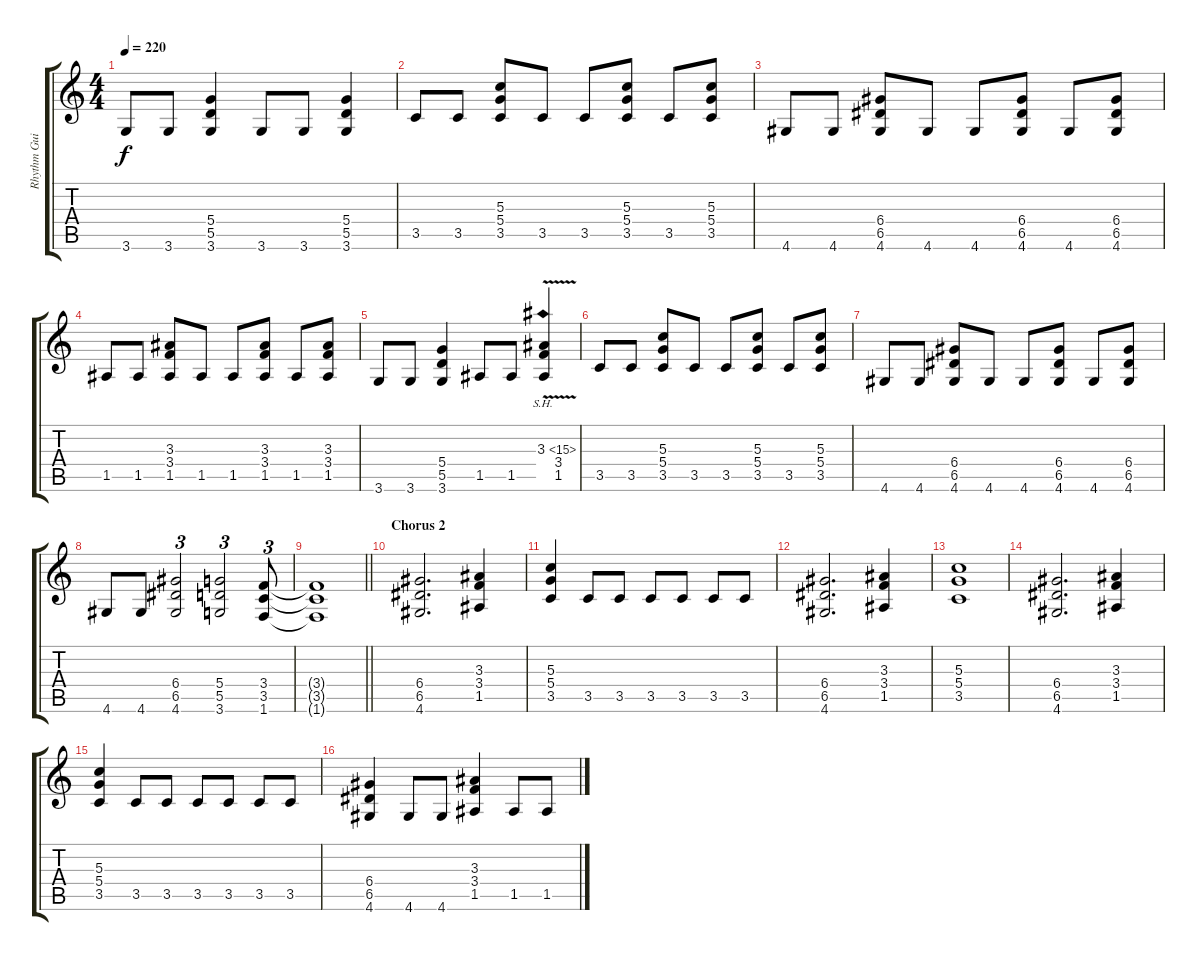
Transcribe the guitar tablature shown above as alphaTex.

\track ("Rhythm Guitar" "Rhythm Gui") {instrument overdrivenguitar}
\staff {score tabs}
\tuning (E4 B3 G3 D3 A2 E2) {hide}
\ts (4 4)
\tempo 220
\clef g2
\ks c
3.6.8{dy f} 3.6.8 (5.4 5.5 3.6).4 3.6.8 3.6.8 (5.4 5.5 3.6).4 |
3.5.8 3.5.8 (5.3 5.4 3.5).8 3.5.8 3.5.8 (5.3 5.4 3.5).8 3.5.8 (5.3 5.4 3.5).8 |
4.6.8 4.6.8 (6.4 6.5 4.6).8 4.6.8 4.6.8 (6.4 6.5 4.6).8 4.6.8 (6.4 6.5 4.6).8 |
1.5.8 1.5.8 (3.3 3.4 1.5).8 1.5.8 1.5.8 (3.3 3.4 1.5).8 1.5.8 (3.3 3.4 1.5).8 |
3.6.8 3.6.8 (5.4 5.5 3.6).4 1.5.8 1.5.8 (3.3{sh 12 v} 3.4 1.5).4 |
3.5.8 3.5.8 (5.3 5.4 3.5).8 3.5.8 3.5.8 (5.3 5.4 3.5).8 3.5.8 (5.3 5.4 3.5).8 |
4.6.8 4.6.8 (6.4 6.5 4.6).8 4.6.8 4.6.8 (6.4 6.5 4.6).8 4.6.8 (6.4 6.5 4.6).8 |
4.6.8 4.6.8 (6.4 6.5 4.6).2{tu (3 2)} (5.4 5.5 3.6).2{tu (3 2)} (3.4 3.5 1.6).8{tu (3 2)} |
\barLineRight lightlight
(3.4{t} 3.5{t} 1.6{t}).1 |
\section ("" "Chorus 2")
(6.4 6.5 4.6).2{d} (3.3 3.4 1.5).4 |
(5.3 5.4 3.5).4 3.5.8 3.5.8 3.5.8 3.5.8 3.5.8 3.5.8 |
(6.4 6.5 4.6).2{d} (3.3 3.4 1.5).4 |
(5.3 5.4 3.5).1 |
(6.4 6.5 4.6).2{d} (3.3 3.4 1.5).4 |
(5.3 5.4 3.5).4 3.5.8 3.5.8 3.5.8 3.5.8 3.5.8 3.5.8 |
(6.4 6.5 4.6).4 4.6.8 4.6.8 (3.3 3.4 1.5).4 1.5.8 1.5.8
